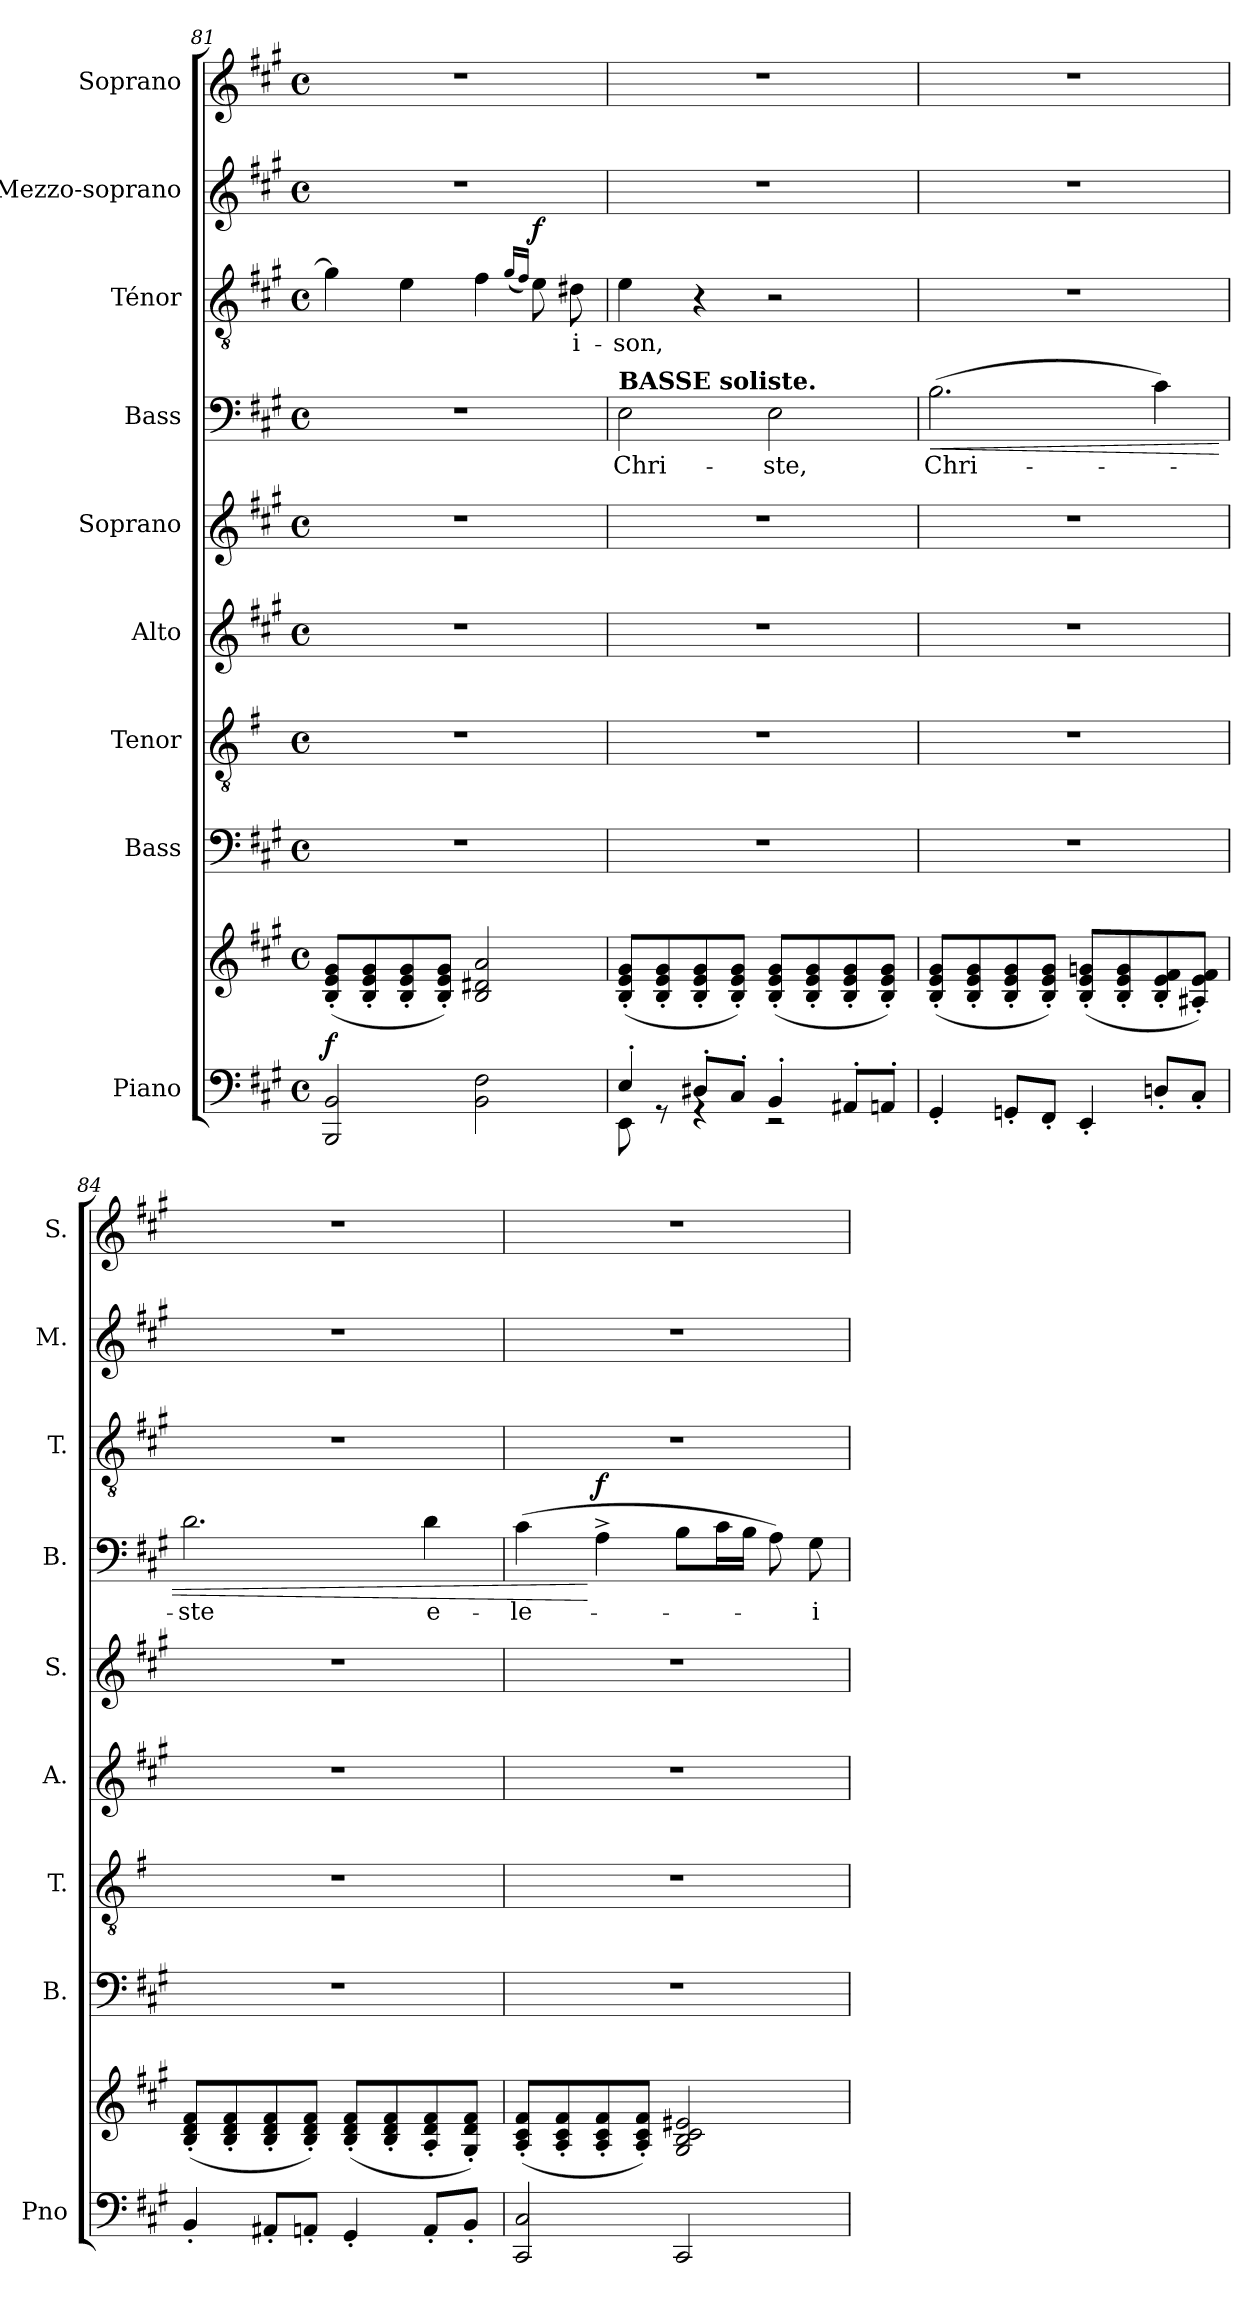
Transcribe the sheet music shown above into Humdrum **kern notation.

**kern	**kern	**dynam	**kern	**kern	**kern	**kern	**kern	**text	**dynam	**kern	**text	**dynam	**kern	**kern
*part9	*part9	*part9	*part8	*part7	*part6	*part5	*part4	*part4	*part4	*part3	*part3	*part3	*part2	*part1
*staff10	*staff9	*staff9/10	*staff8	*staff7	*staff6	*staff5	*staff4	*staff4	*staff4	*staff3	*staff3	*staff3	*staff2	*staff1
*I"Piano	*	*	*I"Bass	*I"Tenor	*I"Alto	*I"Soprano	*I"Bass	*	*	*I"Ténor	*	*	*I"Mezzo-soprano	*I"Soprano
*I'Pno	*	*	*I'B.	*I'T.	*I'A.	*I'S.	*I'B.	*	*	*I'T.	*	*	*I'M.	*I'S.
*clefF4	*clefG2	*	*clefF4	*clefGv2	*clefG2	*clefG2	*clefF4	*	*	*clefGv2	*	*	*clefG2	*clefG2
*	*	*	*	*ITrd8c14	*	*	*	*	*	*	*	*	*	*
*k[f#c#g#]	*k[f#c#g#]	*	*k[f#c#g#]	*k[f#]	*k[f#c#g#]	*k[f#c#g#]	*k[f#c#g#]	*	*	*k[f#c#g#]	*	*	*k[f#c#g#]	*k[f#c#g#]
*M4/4	*M4/4	*	*M4/4	*M4/4	*M4/4	*M4/4	*M4/4	*	*	*M4/4	*	*	*M4/4	*M4/4
*met(c)	*met(c)	*	*met(c)	*met(c)	*met(c)	*met(c)	*met(c)	*	*	*met(c)	*	*	*met(c)	*met(c)
=81	=81	=81	=81	=81	=81	=81	=81	=81	=81	=81	=81	=81	=81	=81
!	!	!LO:DY:a=2	!	!	!	!	!	!	!	!	!	!	!	!
2BBB/ 2BB/	(>8B/' 8e/' 8g#/'L	f	1r	1r	1r	1r	1r	.	.	4g#\]	.	.	1r	1r
.	8B/' 8e/' 8g#/'	.	.	.	.	.	.	.	.	.	.	.	.	.
.	8B/' 8e/' 8g#/'	.	.	.	.	.	.	.	.	4e\	.	.	.	.
.	8B/' 8e/' 8g#/'J)	.	.	.	.	.	.	.	.	.	.	.	.	.
2BB\ 2F#\	2B/ 2d#X/ 2a/	.	.	.	.	.	.	.	.	4f#\	.	.	.	.
.	.	.	.	.	.	.	.	.	.	(16qg#/LL	.	.	.	.
.	.	.	.	.	.	.	.	.	.	16qf#/JJ)	.	.	.	.
!	!	!	!	!	!	!	!	!	!	!	!	!LO:DY:a	!	!
.	.	.	.	.	.	.	.	.	.	8e\	.	f	.	.
!	!	!	!	!	!	!	!	!	!	!	!LO:LY:b	!	!	!
.	.	.	.	.	.	.	.	.	.	8d#X\	-i-	.	.	.
!!LO:PB:g=z
=82	=82	=82	=82	=82	=82	=82	=82	=82	=82	=82	=82	=82	=82	=82
*^	*	*	*	*	*	*	*	*	*	*	*	*	*	*
!	!	!	!	!	!	!	!	!LO:TX:a:B:t=BASSE soliste.	!	!	!	!	!	!	!
!	!	!	!	!	!	!	!	!	!LO:LY:b	!	!	!LO:LY:b	!	!	!
4E'/	8EE\	(>8B/' 8e/' 8g#/'L	.	1r	1r	1r	1r	2E\	Chri-	.	4e\	-son,	.	1r	1r
.	8rGG	8B/' 8e/' 8g#/'	.	.	.	.	.	.	.	.	.	.	.	.	.
8D#X'/L	4rGG	8B/' 8e/' 8g#/'	.	.	.	.	.	.	.	.	4r	.	.	.	.
8C#'/J	.	8B/' 8e/' 8g#/'J)	.	.	.	.	.	.	.	.	.	.	.	.	.
!	!	!	!	!	!	!	!	!	!LO:LY:b	!	!	!	!	!	!
4BB'/	2rEE	(>8B/' 8e/' 8g#/'L	.	.	.	.	.	2E\	-ste,	.	2r	.	.	.	.
.	.	8B/' 8e/' 8g#/'	.	.	.	.	.	.	.	.	.	.	.	.	.
8AA#X'/L	.	8B/' 8e/' 8g#/'	.	.	.	.	.	.	.	.	.	.	.	.	.
8AAn'/J	.	8B/' 8e/' 8g#/'J)	.	.	.	.	.	.	.	.	.	.	.	.	.
*v	*v	*	*	*	*	*	*	*	*	*	*	*	*	*	*
=83	=83	=83	=83	=83	=83	=83	=83	=83	=83	=83	=83	=83	=83	=83
!	!	!	!	!	!	!	!	!LO:LY:b	!LO:HP:b	!	!	!	!	!
4GG#'/	(>8B/' 8e/' 8g#/'L	.	1r	1r	1r	1r	(2.B\	Chri-	<	1r	.	.	1r	1r
.	8B/' 8e/' 8g#/'	.	.	.	.	.	.	.	.	.	.	.	.	.
8GGn'/L	8B/' 8e/' 8g#/'	.	.	.	.	.	.	.	.	.	.	.	.	.
8FF#'/J	8B/' 8e/' 8g#/'J)	.	.	.	.	.	.	.	.	.	.	.	.	.
4EE'/	(>8B/' 8e/' 8gn/'L	.	.	.	.	.	.	.	.	.	.	.	.	.
.	8B/' 8e/' 8g/'	.	.	.	.	.	.	.	.	.	.	.	.	.
8Dn'/L	8B/' 8e/' 8f#/'	.	.	.	.	.	4c#\)	.	.	.	.	.	.	.
8C#'/J	8A#X/' 8e/' 8f#/'J)	.	.	.	.	.	.	.	.	.	.	.	.	.
=84	=84	=84	=84	=84	=84	=84	=84	=84	=84	=84	=84	=84	=84	=84
!	!	!	!	!	!	!	!	!LO:LY:b	!	!	!	!	!	!
4BB'/	(>8B/' 8d/' 8f#/'L	.	1r	1r	1r	1r	2.d\	-ste	.	1r	.	.	1r	1r
.	8B/' 8d/' 8f#/'	.	.	.	.	.	.	.	.	.	.	.	.	.
8AA#X'/L	8B/' 8d/' 8f#/'	.	.	.	.	.	.	.	.	.	.	.	.	.
8AAn'/J	8B/' 8d/' 8f#/'J)	.	.	.	.	.	.	.	.	.	.	.	.	.
4GG#'/	(>8B/' 8d/' 8f#/'L	.	.	.	.	.	.	.	.	.	.	.	.	.
.	8B/' 8d/' 8f#/'	.	.	.	.	.	.	.	.	.	.	.	.	.
!	!	!	!	!	!	!	!	!LO:LY:b	!	!	!	!	!	!
8AA'/L	8A/' 8d/' 8f#/'	.	.	.	.	.	4d\	e-	.	.	.	.	.	.
8BB'/J	8G#/' 8d/' 8f#/'J)	.	.	.	.	.	.	.	.	.	.	.	.	.
=85	=85	=85	=85	=85	=85	=85	=85	=85	=85	=85	=85	=85	=85	=85
!	!	!	!	!	!	!	!	!LO:LY:b	!	!	!	!	!	!
2CC#/ 2C#/	(>8A/' 8c#/' 8f#/'L	.	1r	1r	1r	1r	(4c#\	-le-	.	1r	.	.	1r	1r
.	8A/' 8c#/' 8f#/'	.	.	.	.	.	.	.	.	.	.	.	.	.
!	!	!	!	!	!	!	!	!	!LO:DY:n=1:a	!	!	!	!	!
.	8A/' 8c#/' 8f#/'	.	.	.	.	.	4A^\	.	[ f	.	.	.	.	.
.	8A/' 8c#/' 8f#/'J)	.	.	.	.	.	.	.	.	.	.	.	.	.
2CC#/	2G#/ 2B/ 2c#/ 2e#X/	.	.	.	.	.	8B\L	.	.	.	.	.	.	.
.	.	.	.	.	.	.	16c#\L	.	.	.	.	.	.	.
.	.	.	.	.	.	.	16B\JJ	.	.	.	.	.	.	.
.	.	.	.	.	.	.	8A\)	.	.	.	.	.	.	.
!	!	!	!	!	!	!	!	!LO:LY:b	!	!	!	!	!	!
.	.	.	.	.	.	.	8G#\	-i-	.	.	.	.	.	.
=	=	=	=	=	=	=	=	=	=	=	=	=	=	=
*-	*-	*-	*-	*-	*-	*-	*-	*-	*-	*-	*-	*-	*-	*-
